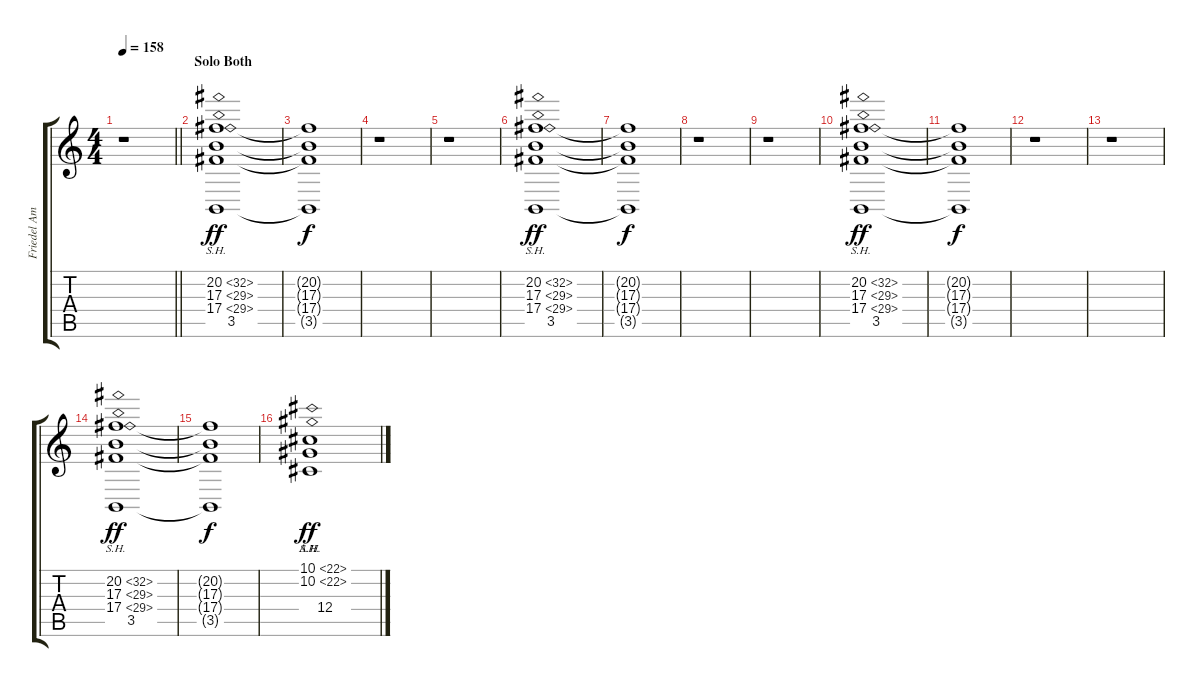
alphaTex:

\track ("Friedel Amon" "Friedel Am") {instrument synthstrings1}
\staff {score tabs}
\tuning (Eb4 Bb3 Gb3 Db3 Ab2 Eb2) {hide}
\ts (4 4)
\tempo 158
\clef g2
\barLineRight lightlight
\ks c
r.1{dy f} |
\section ("" "Solo Both")
(20.2{sh 12} 17.3{sh 12} 17.4{sh 12} 3.5).1{dy ff volume 5 instrument synthstrings1} |
(20.2{t} 17.3{t} 17.4{t} 3.5{t}).1{dy f} |
r.1 |
r.1 |
(20.2{sh 12} 17.3{sh 12} 17.4{sh 12} 3.5).1{dy ff} |
(20.2{t} 17.3{t} 17.4{t} 3.5{t}).1{dy f} |
r.1 |
r.1 |
(20.2{sh 12} 17.3{sh 12} 17.4{sh 12} 3.5).1{dy ff} |
(20.2{t} 17.3{t} 17.4{t} 3.5{t}).1{dy f} |
r.1 |
r.1 |
(20.2{sh 12} 17.3{sh 12} 17.4{sh 12} 3.5).1{dy ff} |
(20.2{t} 17.3{t} 17.4{t} 3.5{t}).1{dy f} |
(10.1{ah 12} 10.2{sh 12} 12.4).1{dy ff volume 7}
